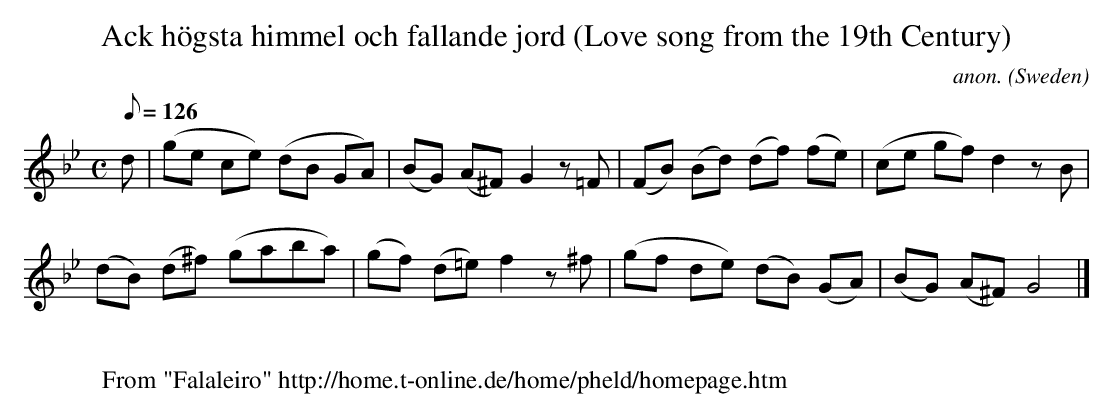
X:1
T:Ack h\"ogsta himmel och fallande jord (Love song from the 19th Century)
M:C
L:1/8
Q:126
C:anon.
O:Sweden
K:Gm
d|(ge ce) (dB GA)|(BG) (A^F) G2 z =F|(FB) (Bd) (df) (fe)|(ce gf) d2 z B|
(dB) (d^f) (gaba)|(gf) (d=e) f2 z ^f|(gf de) (dB) (GA)|(BG) (A^F) G4|]
W:
W: From "Falaleiro" http://home.t-online.de/home/pheld/homepage.htm
